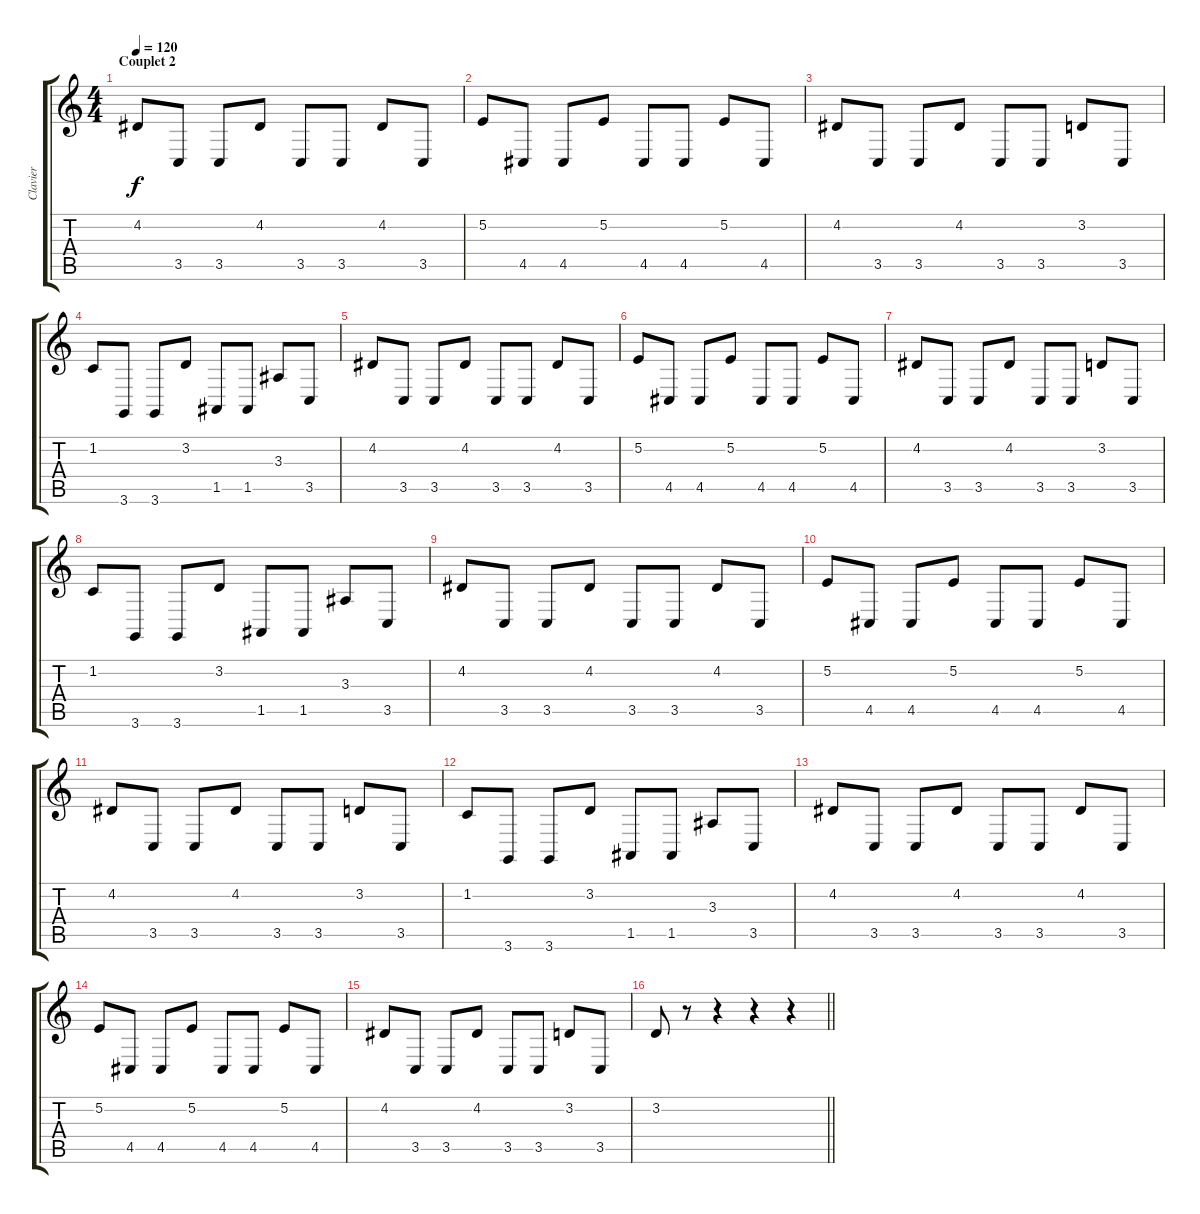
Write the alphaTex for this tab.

\track ("Clavier" "Clavier") {instrument acousticgrandpiano}
\staff {score tabs}
\tuning (E4 B3 G3 D3 A2 E2) {hide}
\ts (4 4)
\section ("" "Couplet 2")
\tempo 120
\clef g2
\ks c
4.2.8{dy f} 3.5.8 3.5.8 4.2.8 3.5.8 3.5.8 4.2.8 3.5.8 |
5.2.8 4.5.8 4.5.8 5.2.8 4.5.8 4.5.8 5.2.8 4.5.8 |
4.2.8 3.5.8 3.5.8 4.2.8 3.5.8 3.5.8 3.2.8 3.5.8 |
1.2.8 3.6.8 3.6.8 3.2.8 1.5.8 1.5.8 3.3.8 3.5.8 |
4.2.8 3.5.8 3.5.8 4.2.8 3.5.8 3.5.8 4.2.8 3.5.8 |
5.2.8 4.5.8 4.5.8 5.2.8 4.5.8 4.5.8 5.2.8 4.5.8 |
4.2.8 3.5.8 3.5.8 4.2.8 3.5.8 3.5.8 3.2.8 3.5.8 |
1.2.8 3.6.8 3.6.8 3.2.8 1.5.8 1.5.8 3.3.8 3.5.8 |
4.2.8 3.5.8 3.5.8 4.2.8 3.5.8 3.5.8 4.2.8 3.5.8 |
5.2.8 4.5.8 4.5.8 5.2.8 4.5.8 4.5.8 5.2.8 4.5.8 |
4.2.8 3.5.8 3.5.8 4.2.8 3.5.8 3.5.8 3.2.8 3.5.8 |
1.2.8 3.6.8 3.6.8 3.2.8 1.5.8 1.5.8 3.3.8 3.5.8 |
4.2.8 3.5.8 3.5.8 4.2.8 3.5.8 3.5.8 4.2.8 3.5.8 |
5.2.8 4.5.8 4.5.8 5.2.8 4.5.8 4.5.8 5.2.8 4.5.8 |
4.2.8 3.5.8 3.5.8 4.2.8 3.5.8 3.5.8 3.2.8 3.5.8 |
\barLineRight lightlight
3.2.8 r.8 r.4 r.4 r.4
